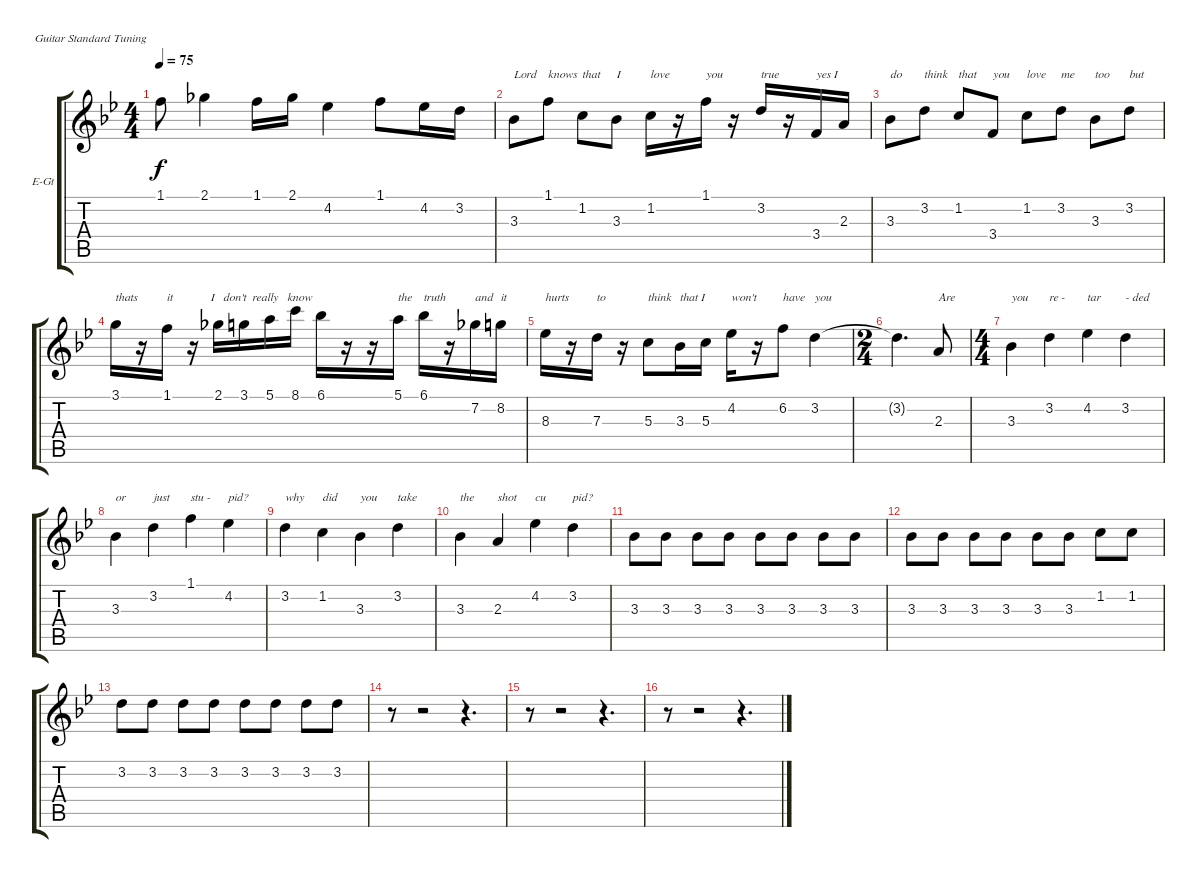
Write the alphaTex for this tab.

\bracketExtendMode groupsimilarinstruments
\firstSystemTrackNameOrientation horizontal
\otherSystemsTrackNameOrientation horizontal
\track ("Vocals" "E-Gt") {instrument overdrivenguitar}
\staff {score tabs}
\tuning (E4 B3 G3 D3 A2 E2)
\ts (4 4)
\tempo 75
\clef g2
\ks bb
1.1.8{dy f} 2.1.4 1.1.16 2.1.16 4.2.4 1.1.8 4.2.16 3.2.16 |
3.3.8{txt "Lord"} 1.1.8{txt "knows"} 1.2.8{txt "that"} 3.3.8{txt "I"} 1.2.16{txt "love"} r.16 1.1.16{txt "you"} r.16 3.2.16{txt "true"} r.16 3.4.16{txt "yes I"} 2.3.16 |
3.3.8{txt "do"} 3.2.8{txt "think"} 1.2.8{txt "that"} 3.4.8{txt "you "} 1.2.8{txt "love"} 3.2.8{txt "me"} 3.3.8{txt "too"} 3.2.8{txt "but"} |
3.1.16{txt "thats"} r.16 1.1.16{txt "it   "} r.16{txt "      I   don't  really   know"} 2.1.16 3.1.16 5.1.16 8.1.16 6.1.16 r.16 r.16 5.1.16{txt "the"} 6.1.16{txt "truth"} r.16 7.2.16{txt "and"} 8.2.16{txt "it"} |
8.3.16{txt "hurts"} r.16 7.3.16{txt "to"} r.16 5.3.8{txt "think"} 3.3.16{txt "that I"} 5.3.16 4.2.16{txt "won't"} r.16 6.2.8{txt "have"} 3.2.4{txt "you"} |
\ts (2 4)
\beaming (8 2 2 2 2)
3.2{t}.4{d} 2.3.8{txt "Are"} |
\ts (4 4)
\beaming (8 2 2 2 2)
3.3.4{txt "you"} 3.2.4{txt "re -"} 4.2.4{txt "tar"} 3.2.4{txt "- ded"} |
3.3.4{txt "or"} 3.2.4{txt "just"} 1.1.4{txt "stu -"} 4.2.4{txt "pid?"} |
3.2.4{txt "why"} 1.2.4{txt "did"} 3.3.4{txt "you"} 3.2.4{txt "take"} |
3.3.4{txt "the"} 2.3.4{txt "shot"} 4.2.4{txt "cu"} 3.2.4{txt "pid?"} |
3.3.8 3.3.8 3.3.8 3.3.8 3.3.8 3.3.8 3.3.8 3.3.8 |
3.3.8 3.3.8 3.3.8 3.3.8 3.3.8 3.3.8 1.2.8 1.2.8 |
3.2.8 3.2.8 3.2.8 3.2.8 3.2.8 3.2.8 3.2.8 3.2.8 |
r.8 r.2 r.4{d} |
r.8 r.2 r.4{d} |
r.8 r.2 r.4{d}
